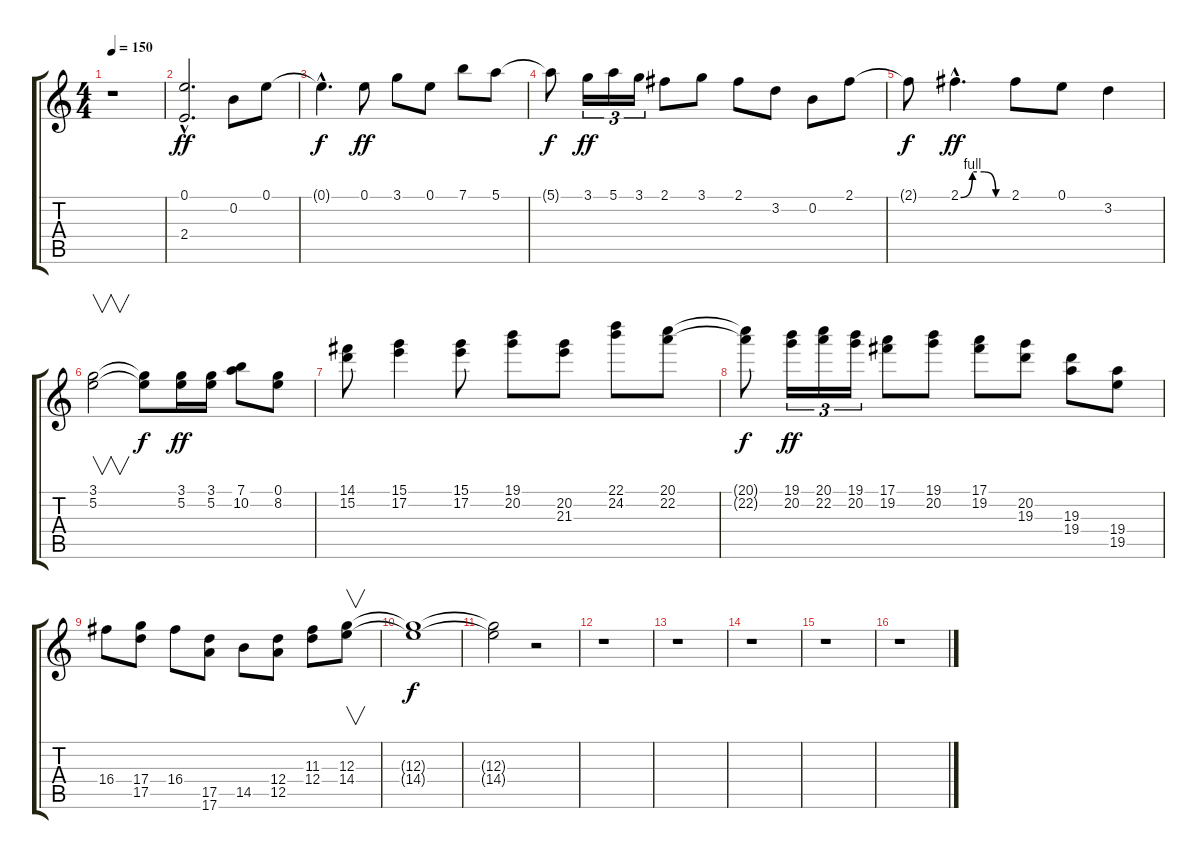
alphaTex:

\track "" {instrument distortionguitar}
\staff {score tabs}
\tuning (E4 B3 G3 D3 A2 E2) {hide}
\ts (4 4)
\tempo 150
\clef g2
\ks c
r.1{dy ff} |
(0.1{hac} 2.4{hac}).2{d} 0.2.8 0.1.8 |
0.1{hac t}.4{d dy f} 0.1.8{dy ff} 3.1.8 0.1.8 7.1.8 5.1.8 |
5.1{t}.8{dy f} 3.1.16{tu (3 2) dy ff} 5.1.16{tu (3 2)} 3.1.16{tu (3 2)} 2.1.8 3.1.8 2.1.8 3.2.8 0.2.8 2.1.8 |
2.1{t}.8{dy f} 2.1{be (custom 0 0 15 4 30 4 45 0 60 0) hac}.4{d dy ff} 2.1.8 0.1.8 3.2.4 |
(3.1 5.2).2{v} (3.1{t} 5.2{t}).8{dy f} (3.1 5.2).16{dy ff} (3.1 5.2).16 (7.1 10.2).8 (0.1 8.2).8 |
(14.1 15.2).8 (15.1 17.2).4 (15.1 17.2).8 (19.1 20.2).8 (20.2 21.3).8 (22.1 24.2).8 (20.1 22.2).8 |
(20.1{t} 22.2{t}).8{dy f} (19.1 20.2).16{tu (3 2) dy ff} (20.1 22.2).16{tu (3 2)} (19.1 20.2).16{tu (3 2)} (17.1 19.2).8 (19.1 20.2).8 (17.1 19.2).8 (20.2 19.3).8 (19.3 19.4).8 (19.4 19.5).8 |
16.4.8 (17.4 17.5).8 16.4.8 (17.5 17.6).8 14.5.8 (12.4 12.5).8 (11.3 12.4).8 (12.3 14.4).8{v} |
(12.3{t} 14.4{t}).1{dy f} |
(12.3{t} 14.4{t}).2 r.2 |
r.1 |
r.1 |
r.1 |
r.1 |
r.1
